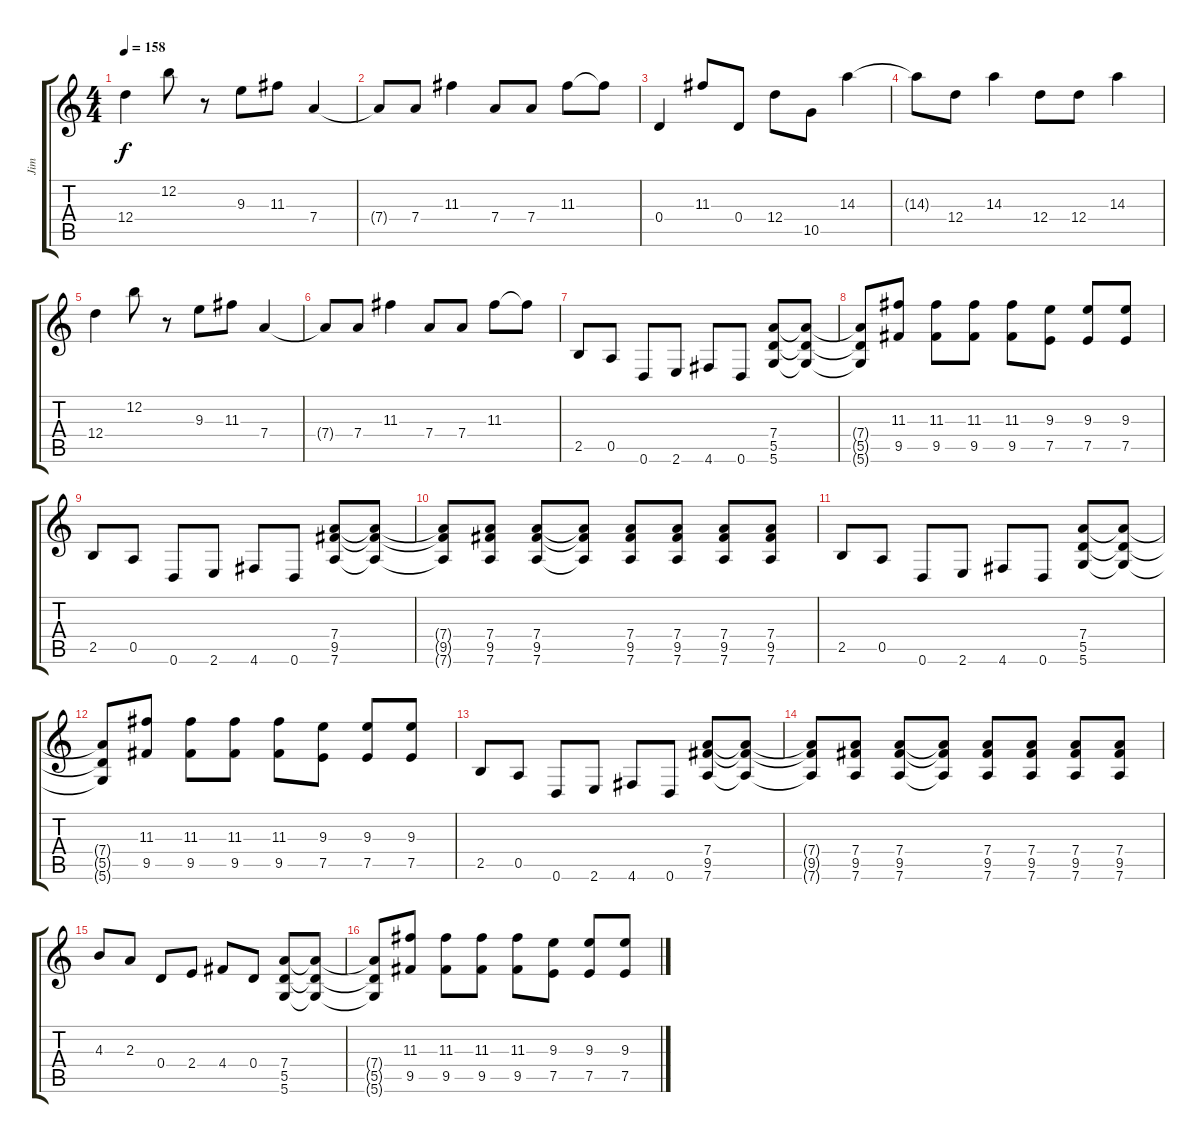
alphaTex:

\track ("Jim" "Jim") {instrument electricguitarjazz}
\staff {score tabs}
\tuning (E4 B3 G3 D3 A2 D2) {hide}
\ts (4 4)
\tempo 158
\clef g2
\ks c
12.4.4{dy f} 12.2.8 r.8 9.3.8 11.3.8 7.4.4 |
7.4{t}.8 7.4.8 11.3.4 7.4.8 7.4.8 11.3.8 11.3{t}.8 |
0.4.4{instrument distortionguitar} 11.3.8 0.4.8 12.4.8 10.5.8 14.3.4 |
14.3{t}.8 12.4.8 14.3.4 12.4.8 12.4.8 14.3.4 |
12.4.4 12.2.8 r.8 9.3.8 11.3.8 7.4.4 |
7.4{t}.8 7.4.8 11.3.4 7.4.8 7.4.8 11.3.8 11.3{t}.8 |
2.5.8 0.5.8 0.6.8 2.6.8 4.6.8 0.6.8 (7.4 5.5 5.6).8 (7.4{t} 5.5{t} 5.6{t}).8 |
(7.4{t} 5.5{t} 5.6{t}).8 (11.3 9.5).8 (11.3 9.5).8 (11.3 9.5).8 (11.3 9.5).8 (9.3 7.5).8 (9.3 7.5).8 (9.3 7.5).8 |
2.5.8 0.5.8 0.6.8 2.6.8 4.6.8 0.6.8 (7.4 9.5 7.6).8 (7.4{t} 9.5{t} 7.6{t}).8 |
(7.4{t} 9.5{t} 7.6{t}).8 (7.4 9.5 7.6).8 (7.4 9.5 7.6).8 (7.4{t} 9.5{t} 7.6{t}).8 (7.4 9.5 7.6).8 (7.4 9.5 7.6).8 (7.4 9.5 7.6).8 (7.4 9.5 7.6).8 |
2.5.8 0.5.8 0.6.8 2.6.8 4.6.8 0.6.8 (7.4 5.5 5.6).8 (7.4{t} 5.5{t} 5.6{t}).8 |
(7.4{t} 5.5{t} 5.6{t}).8 (11.3 9.5).8 (11.3 9.5).8 (11.3 9.5).8 (11.3 9.5).8 (9.3 7.5).8 (9.3 7.5).8 (9.3 7.5).8 |
2.5.8 0.5.8 0.6.8 2.6.8 4.6.8 0.6.8 (7.4 9.5 7.6).8 (7.4{t} 9.5{t} 7.6{t}).8 |
(7.4{t} 9.5{t} 7.6{t}).8 (7.4 9.5 7.6).8 (7.4 9.5 7.6).8 (7.4{t} 9.5{t} 7.6{t}).8 (7.4 9.5 7.6).8 (7.4 9.5 7.6).8 (7.4 9.5 7.6).8 (7.4 9.5 7.6).8 |
4.3.8 2.3.8 0.4.8 2.4.8 4.4.8 0.4.8 (7.4 5.5 5.6).8 (7.4{t} 5.5{t} 5.6{t}).8 |
(7.4{t} 5.5{t} 5.6{t}).8 (11.3 9.5).8 (11.3 9.5).8 (11.3 9.5).8 (11.3 9.5).8 (9.3 7.5).8 (9.3 7.5).8 (9.3 7.5).8
